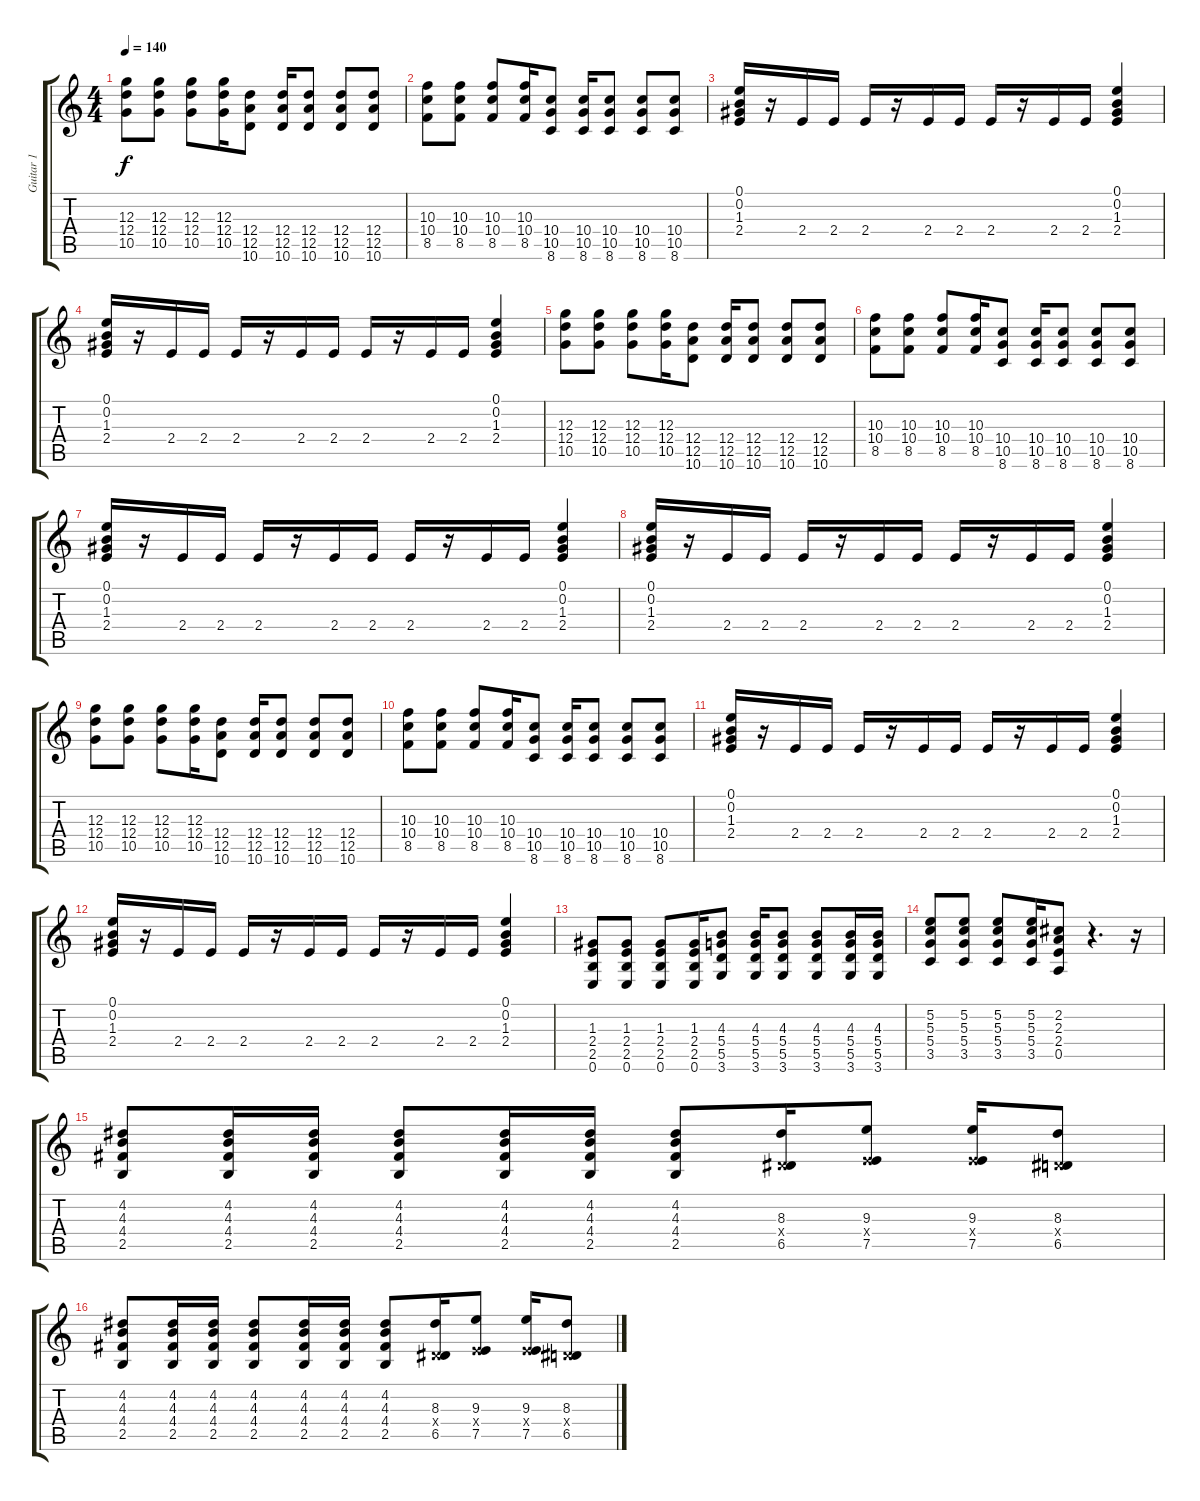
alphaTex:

\track ("Guitar 1" "Guitar 1") {instrument distortionguitar}
\staff {score tabs}
\tuning (E4 B3 G3 D3 A2 E2) {hide}
\ts (4 4)
\tempo 140
\clef g2
\ks c
(12.3 12.4 10.5).8{dy f} (12.3 12.4 10.5).8 (12.3 12.4 10.5).8 (12.3 12.4 10.5).16 (12.4 12.5 10.6).8 (12.4 12.5 10.6).16 (12.4 12.5 10.6).8 (12.4 12.5 10.6).8 (12.4 12.5 10.6).8 |
(10.3 10.4 8.5).8 (10.3 10.4 8.5).8 (10.3 10.4 8.5).8 (10.3 10.4 8.5).16 (10.4 10.5 8.6).8 (10.4 10.5 8.6).16 (10.4 10.5 8.6).8 (10.4 10.5 8.6).8 (10.4 10.5 8.6).8 |
(0.1 0.2 1.3 2.4).16 r.16 2.4.16 2.4.16 2.4.16 r.16 2.4.16 2.4.16 2.4.16 r.16 2.4.16 2.4.16 (0.1 0.2 1.3 2.4).4 |
(0.1 0.2 1.3 2.4).16 r.16 2.4.16 2.4.16 2.4.16 r.16 2.4.16 2.4.16 2.4.16 r.16 2.4.16 2.4.16 (0.1 0.2 1.3 2.4).4 |
(12.3 12.4 10.5).8 (12.3 12.4 10.5).8 (12.3 12.4 10.5).8 (12.3 12.4 10.5).16 (12.4 12.5 10.6).8 (12.4 12.5 10.6).16 (12.4 12.5 10.6).8 (12.4 12.5 10.6).8 (12.4 12.5 10.6).8 |
(10.3 10.4 8.5).8 (10.3 10.4 8.5).8 (10.3 10.4 8.5).8 (10.3 10.4 8.5).16 (10.4 10.5 8.6).8 (10.4 10.5 8.6).16 (10.4 10.5 8.6).8 (10.4 10.5 8.6).8 (10.4 10.5 8.6).8 |
(0.1 0.2 1.3 2.4).16 r.16 2.4.16 2.4.16 2.4.16 r.16 2.4.16 2.4.16 2.4.16 r.16 2.4.16 2.4.16 (0.1 0.2 1.3 2.4).4 |
(0.1 0.2 1.3 2.4).16 r.16 2.4.16 2.4.16 2.4.16 r.16 2.4.16 2.4.16 2.4.16 r.16 2.4.16 2.4.16 (0.1 0.2 1.3 2.4).4 |
(12.3 12.4 10.5).8 (12.3 12.4 10.5).8 (12.3 12.4 10.5).8 (12.3 12.4 10.5).16 (12.4 12.5 10.6).8 (12.4 12.5 10.6).16 (12.4 12.5 10.6).8 (12.4 12.5 10.6).8 (12.4 12.5 10.6).8 |
(10.3 10.4 8.5).8 (10.3 10.4 8.5).8 (10.3 10.4 8.5).8 (10.3 10.4 8.5).16 (10.4 10.5 8.6).8 (10.4 10.5 8.6).16 (10.4 10.5 8.6).8 (10.4 10.5 8.6).8 (10.4 10.5 8.6).8 |
(0.1 0.2 1.3 2.4).16 r.16 2.4.16 2.4.16 2.4.16 r.16 2.4.16 2.4.16 2.4.16 r.16 2.4.16 2.4.16 (0.1 0.2 1.3 2.4).4 |
(0.1 0.2 1.3 2.4).16 r.16 2.4.16 2.4.16 2.4.16 r.16 2.4.16 2.4.16 2.4.16 r.16 2.4.16 2.4.16 (0.1 0.2 1.3 2.4).4 |
(1.3 2.4 2.5 0.6).8 (1.3 2.4 2.5 0.6).8 (1.3 2.4 2.5 0.6).8 (1.3 2.4 2.5 0.6).16 (4.3 5.4 5.5 3.6).8 (4.3 5.4 5.5 3.6).16 (4.3 5.4 5.5 3.6).8 (4.3 5.4 5.5 3.6).8 (4.3 5.4 5.5 3.6).16 (4.3 5.4 5.5 3.6).16 |
(5.2 5.3 5.4 3.5).8 (5.2 5.3 5.4 3.5).8 (5.2 5.3 5.4 3.5).8 (5.2 5.3 5.4 3.5).16 (2.2 2.3 2.4 0.5).8 r.4{d} r.16 |
(4.2 4.3 4.4 2.5).8 (4.2 4.3 4.4 2.5).16 (4.2 4.3 4.4 2.5).16 (4.2 4.3 4.4 2.5).8 (4.2 4.3 4.4 2.5).16 (4.2 4.3 4.4 2.5).16 (4.2 4.3 4.4 2.5).8 (8.3 0.4{x} 6.5).16 (9.3 2.4{x} 7.5).8 (9.3 2.4{x} 7.5).16 (8.3 0.4{x} 6.5).8 |
(4.2 4.3 4.4 2.5).8 (4.2 4.3 4.4 2.5).16 (4.2 4.3 4.4 2.5).16 (4.2 4.3 4.4 2.5).8 (4.2 4.3 4.4 2.5).16 (4.2 4.3 4.4 2.5).16 (4.2 4.3 4.4 2.5).8 (8.3 0.4{x} 6.5).16 (9.3 2.4{x} 7.5).8 (9.3 2.4{x} 7.5).16 (8.3 0.4{x} 6.5).8
